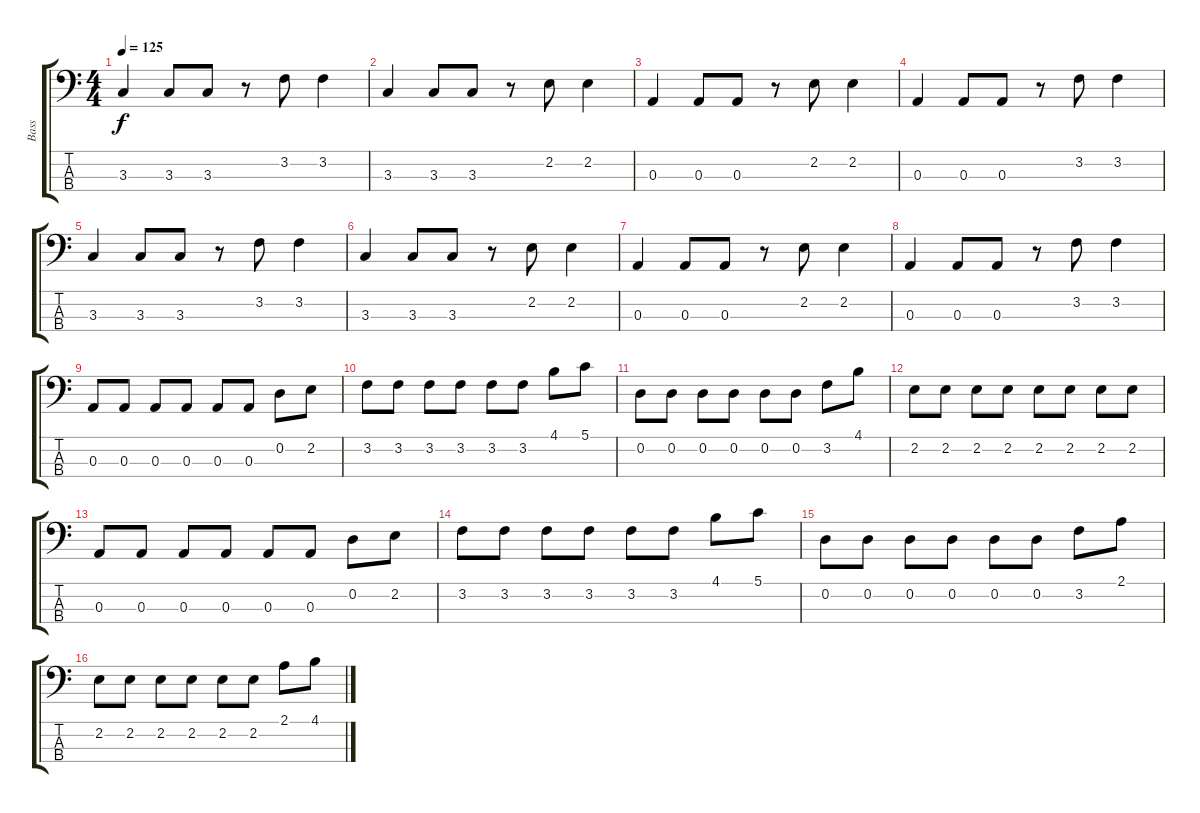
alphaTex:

\track ("Bass" "Bass") {instrument electricbassfinger}
\staff {score tabs}
\tuning (G2 D2 A1 D1) {hide}
\ts (4 4)
\tempo 125
\clef f4
\ks c
3.3.4{dy f} 3.3.8 3.3.8 r.8 3.2.8 3.2.4 |
3.3.4 3.3.8 3.3.8 r.8 2.2.8 2.2.4 |
0.3.4 0.3.8 0.3.8 r.8 2.2.8 2.2.4 |
0.3.4 0.3.8 0.3.8 r.8 3.2.8 3.2.4 |
3.3.4 3.3.8 3.3.8 r.8 3.2.8 3.2.4 |
3.3.4 3.3.8 3.3.8 r.8 2.2.8 2.2.4 |
0.3.4 0.3.8 0.3.8 r.8 2.2.8 2.2.4 |
0.3.4 0.3.8 0.3.8 r.8 3.2.8 3.2.4 |
0.3.8 0.3.8 0.3.8 0.3.8 0.3.8 0.3.8 0.2.8 2.2.8 |
3.2.8 3.2.8 3.2.8 3.2.8 3.2.8 3.2.8 4.1.8 5.1.8 |
0.2.8 0.2.8 0.2.8 0.2.8 0.2.8 0.2.8 3.2.8 4.1.8 |
2.2.8 2.2.8 2.2.8 2.2.8 2.2.8 2.2.8 2.2.8 2.2.8 |
0.3.8 0.3.8 0.3.8 0.3.8 0.3.8 0.3.8 0.2.8 2.2.8 |
3.2.8 3.2.8 3.2.8 3.2.8 3.2.8 3.2.8 4.1.8 5.1.8 |
0.2.8 0.2.8 0.2.8 0.2.8 0.2.8 0.2.8 3.2.8 2.1.8 |
2.2.8 2.2.8 2.2.8 2.2.8 2.2.8 2.2.8 2.1.8 4.1.8
